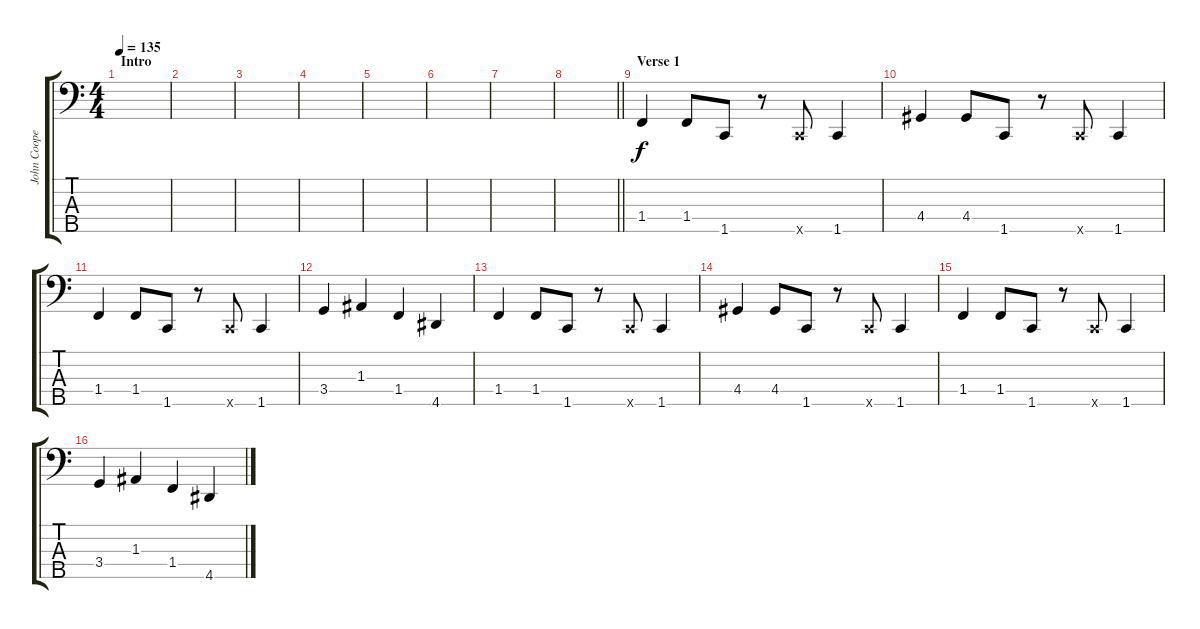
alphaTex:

\track ("John Cooper (5-String)" "John Coope") {instrument electricbassfinger}
\staff {score tabs}
\tuning (G2 D2 A1 E1 B0) {hide}
\ts (4 4)
\section ("" "Intro")
\tempo 135
\clef f4
\ks c
|
|
|
|
|
|
|
\barLineRight lightlight
|
\section ("" "Verse 1")
1.4.4 1.4.8 1.5.8 r.8 1.5{x}.8 1.5.4 |
4.4.4 4.4.8 1.5.8 r.8 1.5{x}.8 1.5.4 |
1.4.4 1.4.8 1.5.8 r.8 1.5{x}.8 1.5.4 |
3.4.4 1.3.4 1.4.4 4.5.4 |
1.4.4 1.4.8 1.5.8 r.8 1.5{x}.8 1.5.4 |
4.4.4 4.4.8 1.5.8 r.8 1.5{x}.8 1.5.4 |
1.4.4 1.4.8 1.5.8 r.8 1.5{x}.8 1.5.4 |
3.4.4 1.3.4 1.4.4 4.5.4
